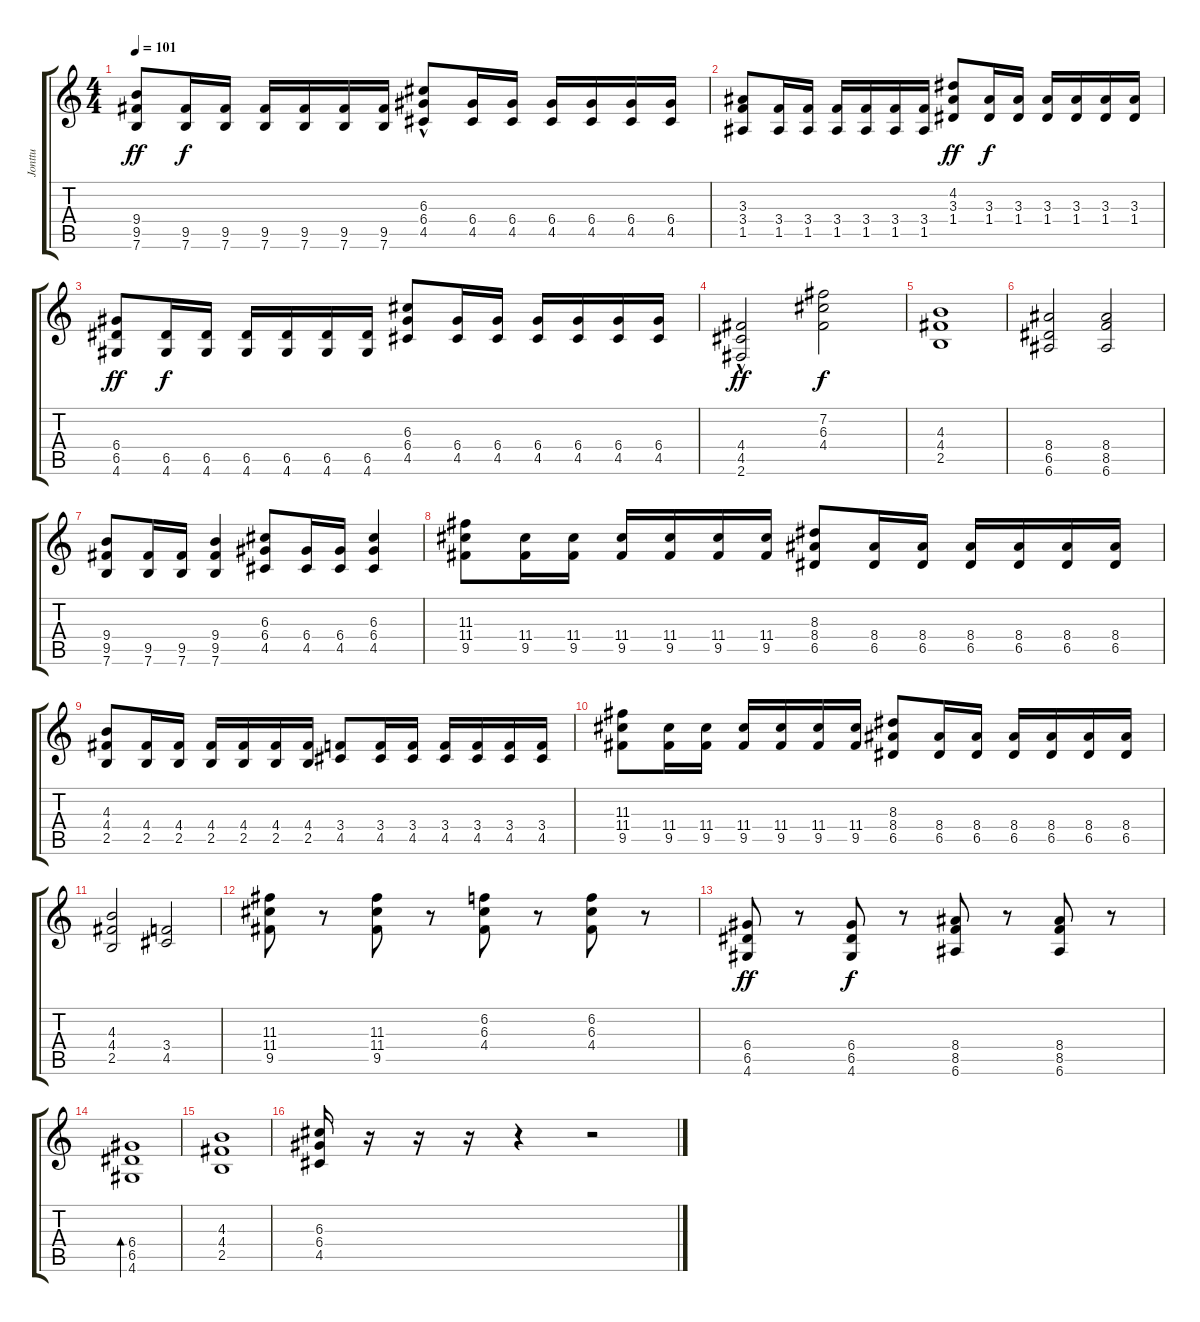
\track ("Jonttu" "Jonttu") {instrument distortionguitar}
\staff {score tabs}
\tuning (E4 B3 G3 D3 A2 E2) {hide}
\ts (4 4)
\tempo 101
\clef g2
\ks c
(9.4 9.5 7.6).8{dy ff} (9.5 7.6).16{dy f} (9.5 7.6).16 (9.5 7.6).16 (9.5 7.6).16 (9.5 7.6).16 (9.5 7.6).16 (6.3 6.4 4.5{hac}).8 (6.4 4.5).16 (6.4 4.5).16 (6.4 4.5).16 (6.4 4.5).16 (6.4 4.5).16 (6.4 4.5).16 |
(3.3 3.4 1.5).8 (3.4 1.5).16 (3.4 1.5).16 (3.4 1.5).16 (3.4 1.5).16 (3.4 1.5).16 (3.4 1.5).16 (4.2 3.3 1.4).8{dy ff} (3.3 1.4).16{dy f} (3.3 1.4).16 (3.3 1.4).16 (3.3 1.4).16 (3.3 1.4).16 (3.3 1.4).16 |
(6.4 6.5 4.6).8{dy ff} (6.5 4.6).16{dy f} (6.5 4.6).16 (6.5 4.6).16 (6.5 4.6).16 (6.5 4.6).16 (6.5 4.6).16 (6.3 6.4 4.5).8 (6.4 4.5).16 (6.4 4.5).16 (6.4 4.5).16 (6.4 4.5).16 (6.4 4.5).16 (6.4 4.5).16 |
(4.4 4.5 2.6{hac}).2{dy ff} (7.2 6.3 4.4).2{dy f} |
(4.3 4.4 2.5).1 |
(8.4 6.5 6.6).2 (8.4 8.5 6.6).2 |
(9.4 9.5 7.6).8 (9.5 7.6).16 (9.5 7.6).16 (9.4 9.5 7.6).4 (6.3 6.4 4.5).8 (6.4 4.5).16 (6.4 4.5).16 (6.3 6.4 4.5).4 |
(11.3 11.4 9.5).8 (11.4 9.5).16 (11.4 9.5).16 (11.4 9.5).16 (11.4 9.5).16 (11.4 9.5).16 (11.4 9.5).16 (8.3 8.4 6.5).8 (8.4 6.5).16 (8.4 6.5).16 (8.4 6.5).16 (8.4 6.5).16 (8.4 6.5).16 (8.4 6.5).16 |
(4.3 4.4 2.5).8 (4.4 2.5).16 (4.4 2.5).16 (4.4 2.5).16 (4.4 2.5).16 (4.4 2.5).16 (4.4 2.5).16 (3.4 4.5).8 (3.4 4.5).16 (3.4 4.5).16 (3.4 4.5).16 (3.4 4.5).16 (3.4 4.5).16 (3.4 4.5).16 |
(11.3 11.4 9.5).8 (11.4 9.5).16 (11.4 9.5).16 (11.4 9.5).16 (11.4 9.5).16 (11.4 9.5).16 (11.4 9.5).16 (8.3 8.4 6.5).8 (8.4 6.5).16 (8.4 6.5).16 (8.4 6.5).16 (8.4 6.5).16 (8.4 6.5).16 (8.4 6.5).16 |
(4.3 4.4 2.5).2 (3.4 4.5).2 |
(11.3 11.4 9.5).8{instrument electricguitarclean} r.8 (11.3 11.4 9.5).8 r.8 (6.2 6.3 4.4).8 r.8 (6.2 6.3 4.4).8 r.8 |
(6.4 6.5 4.6).8{dy ff} r.8 (6.4 6.5 4.6).8{dy f} r.8 (8.4 8.5 6.6).8 r.8 (8.4 8.5 6.6).8 r.8 |
(6.4 6.5 4.6).1{bd 60} |
(4.3 4.4 2.5).1 |
(6.3 6.4 4.5).16 r.16 r.16 r.16 r.4 r.2
